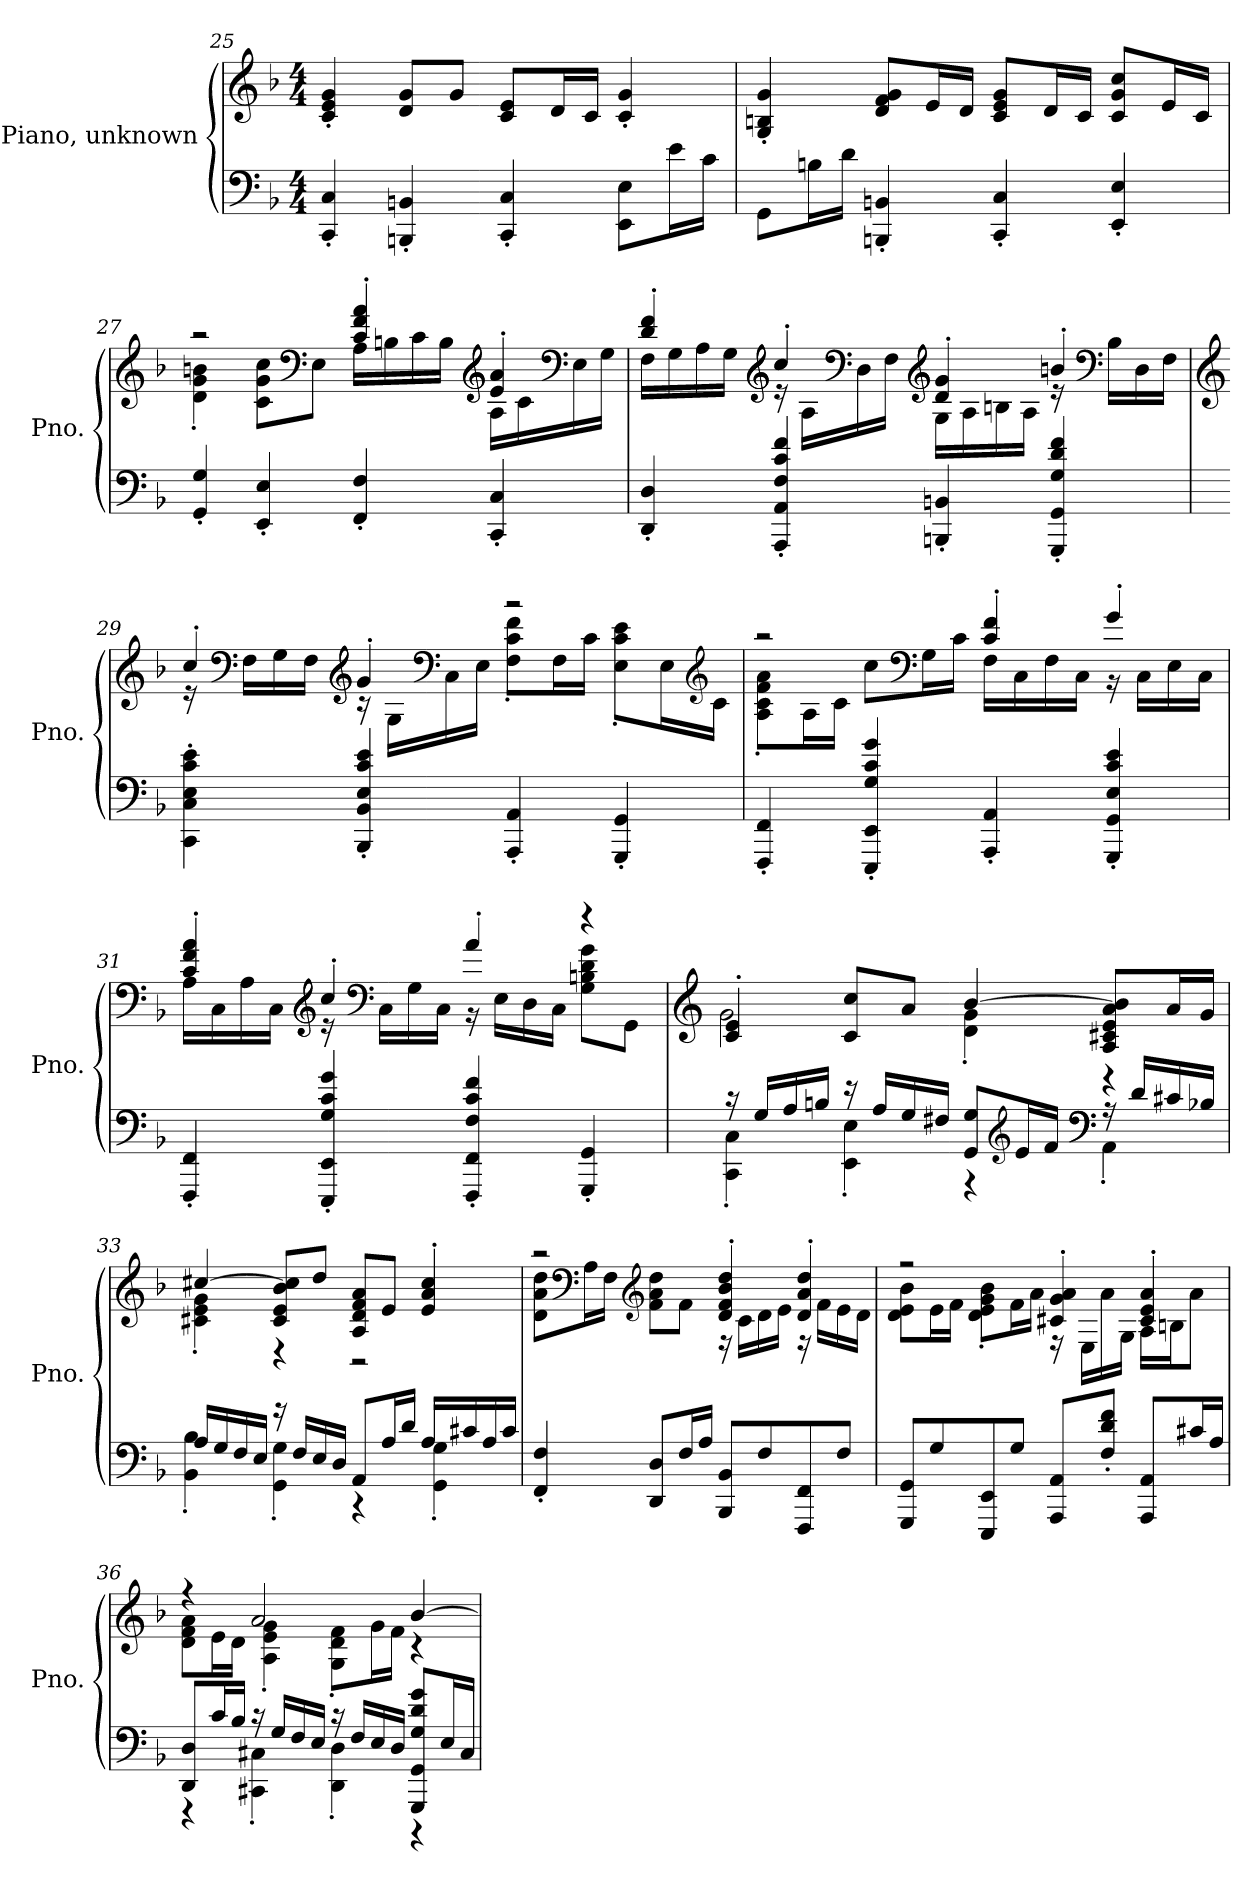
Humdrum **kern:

**kern	**kern
*part1	*part1
*staff2	*staff1
*I"Piano, unknown	*
*I'Pno.	*
!!LO:LB:g=z
*clefF4	*clefG2
*k[b-]	*k[b-]
*M4/4	*M4/4
=25	=25
4CC/' 4C/'	4c/' 4e/' 4g/'
4BBBn/' 4BBn/'	8d/ 8g/L
.	8g/J
4CC/' 4C/'	8c/ 8e/L
.	16d/L
.	16c/JJ
8EE\ 8E\L	4c/' 4g/'
16e\L	.
16c\JJ	.
=26	=26
8GG\L	4G/' 4Bn/' 4g/'
16Bn\L	.
16d\JJ	.
4BBBn/' 4BBn/'	8d/ 8f/ 8g/L
.	16e/L
.	16d/JJ
4CC/' 4C/'	8c/ 8e/ 8g/L
.	16d/L
.	16c/JJ
4EE/' 4E/'	8c/ 8g/ 8cc/L
.	16e/L
.	16c/JJ
=27	=27
*	*^
4GG/' 4G/'	2r	4d\' 4g\' 4bn\'
4EE/' 4E/'	.	8c\ 8g\ 8cc\L
*	*clefF4	*
.	.	8E\J
4FF/' 4F/'	4c/' 4f/' 4a/'	16A\LL
.	.	16Bn\
.	.	16c\
.	.	16B\JJ
*	*clefG2	*
4CC/' 4C/'	4e/' 4a/'	16A\LL
.	.	16c\
*	*clefF4	*
.	.	16E\
.	.	16G\JJ
!!LO:PB:g=z	!!
=28	=28	=28
4DD/' 4D/'	4d/' 4f/'	16F\LL
.	.	16G\
.	.	16A\
.	.	16G\JJ
*	*clefG2	*
4AAA/' 4AA/' 4F/' 4c/' 4f/'	4cc'/	16r
.	.	16A\LL
*	*clefF4	*
.	.	16D\
.	.	16F\JJ
*	*clefG2	*
4BBBn/' 4BBn/'	4d/' 4g/'	16G\LL
.	.	16A\
.	.	16Bn\
.	.	16A\JJ
4GGG/' 4GG/' 4G/' 4d/' 4f/'	4bn'/	16r
*	*clefF4	*
.	.	16B\LL
.	.	16D\
.	.	16F\JJ
!!LO:LB:g=z	!!
=29	=29	=29
*	*clefG2	*
4CC\' 4C\' 4E\' 4c\' 4e\'	4cc'/	16r
*	*clefF4	*
.	.	16F\LL
.	.	16G\
.	.	16F\JJ
*	*clefG2	*
4BBB-/' 4BB-/' 4E/' 4c/' 4e/'	4g'/	16r
.	.	16G\LL
*	*clefF4	*
.	.	16C\
.	.	16E\JJ
4AAA/' 4AA/'	2r	8F\' 8c\' 8f\'L
.	.	16F\L
.	.	16c\JJ
4GGG/' 4GG/'	.	8E\' 8c\' 8e\'L
.	.	16E\L
*	*clefG2	*
.	.	16c\JJ
=30	=30	=30
4FFF/' 4FF/'	2r	8A\' 8c\' 8f\' 8a\'L
.	.	16A\L
.	.	16c\JJ
4EEE/' 4EE/' 4G/' 4c/' 4g/'	.	8cc\L
*	*clefF4	*
.	.	16G\L
.	.	16c\JJ
4AAA/' 4AA/'	4c/' 4f/'	16F\LL
.	.	16C\
.	.	16F\
.	.	16C\JJ
4GGG/' 4GG/' 4E/' 4c/' 4e/'	4g'/	16r
.	.	16C\LL
.	.	16E\
.	.	16C\JJ
!!LO:LB:g=z	!!
=31	=31	=31
4FFF/' 4FF/'	4c/' 4f/' 4a/'	16A\LL
.	.	16C\
.	.	16A\
.	.	16C\JJ
*	*clefG2	*
4EEE/' 4EE/' 4G/' 4c/' 4g/'	4cc'/	16r
*	*clefF4	*
.	.	16C\LL
.	.	16G\
.	.	16C\JJ
4FFF/' 4FF/' 4F/' 4c/' 4f/'	4a'/	16r
.	.	16E\LL
.	.	16D\
.	.	16C\JJ
4GGG/' 4GG/'	4r	8G\ 8Bn\ 8d\ 8g\L
.	.	8GG\J
=32	=32	=32
*	*clefG2	*
*^	*	*
16r	4CC\' 4C\'	4c/' 4e/'	2g\
16G/LL	.	.	.
16A/	.	.	.
16Bn/JJ	.	.	.
16r	4EE\' 4E\'	8c/ 8cc/L	.
16A/LL	.	.	.
16G/	.	8a/J	.
16F#X/JJ	.	.	.
8GG/ 8G/L	4r	[4b-/	4d\' 4g\'
*clefG2	*	*	*
16e/L	.	.	.
16f/JJ	.	.	.
*clefF4	*	*	*
16r	4AA'\	8A/ 8c#X/ 8e/ 8a/ 8b-/]L	4r
16d/LL	.	.	.
16c#X/	.	16a/L	.
16B-X/JJ	.	16g/JJ	.
!!LO:LB:g=z	!!
=33	=33	=33	=33
16A/LL	4BB-\' 4B-\'	[4cc#X/	4c#X\' 4e\' 4g\'
16G/	.	.	.
16F/	.	.	.
16E/JJ	.	.	.
16r	4GG\' 4G\'	8c#/ 8e/ 8b-/ 8cc#/]L	4r
16F/LL	.	.	.
16E/	.	8dd/J	.
16D/JJ	.	.	.
8AA/L	4r	8A/ 8d/ 8f/ 8a/L	2r
16A/L	.	8e/J	.
16d/JJ	.	.	.
16A/LL	4GG\' 4G\'	4e/' 4a/' 4cc#/'	.
16c#X/	.	.	.
16A/	.	.	.
16c#/JJ	.	.	.
*v	*v	*	*
=34	=34	=34
4FF/' 4F/'	2r	8d\ 8a\ 8dd\L
*	*clefF4	*
.	.	16A\L
.	.	16F\JJ
*	*clefG2	*
8DD/ 8D/L	.	8f\ 8a\ 8dd\L
16F/L	.	8f\J
16A/JJ	.	.
8BBB-/ 8BB-/L	4d/' 4f/' 4b-/' 4dd/'	16r
.	.	16c\LL
8F/	.	16d\
.	.	16e\JJ
8FFF/ 8FF/	4d/' 4a/' 4dd/'	16r
.	.	16f\LL
8F/J	.	16e\
.	.	16d\JJ
!!LO:LB:g=z	!!
=35	=35	=35
8GGG/ 8GG/L	2r	8d\ 8e\ 8b-\L
8G/	.	16e\L
.	.	16f\JJ
8EEE/ 8EE/	.	8d\' 8e\' 8g\' 8b-\'L
8G/J	.	16f\L
.	.	16a\JJ
8AAA/ 8AA/L	4c#X/' 4g/' 4a/'	16r
.	.	16E\LL
8F/' 8d/' 8f/'J	.	16a\
.	.	16G\JJ
8AAA/ 8AA/L	4c#/' 4e/' 4a/'	16A\LL
.	.	16Bn\J
16c#X/L	.	8a\J
16A/JJ	.	.
=36	=36	=36
*^	*	*
8DD/ 8D/L	4r	4r	8d\ 8f\ 8a\L
16c/L	.	.	16e\L
16B-/JJ	.	.	16d\JJ
16r	4CC#X\' 4C#X\'	2a/	4A\' 4e\' 4g\'
16G/LL	.	.	.
16F/	.	.	.
16E/JJ	.	.	.
16r	4DD\' 4D\'	.	8G\' 8d\' 8f\'L
16F/LL	.	.	.
16E/	.	.	16g\L
16D/JJ	.	.	16f\JJ
8GGG/ 8GG/ 8G/ 8d/ 8g/L	4r	[4b-/	4r
16E/L	.	.	.
16C#/JJ	.	.	.
*v	*v	*	*
*	*v	*v
=	=
*-	*-
